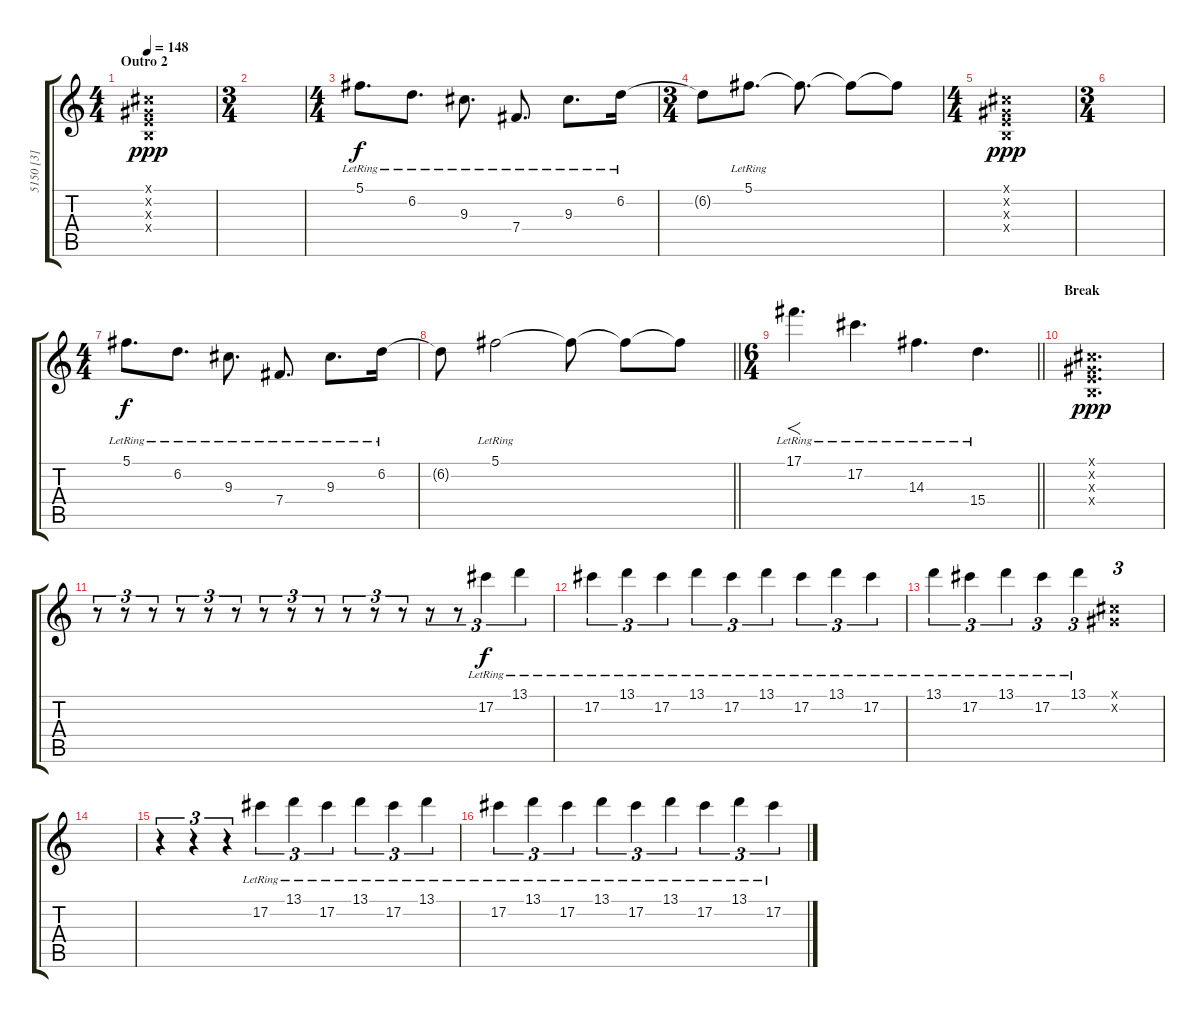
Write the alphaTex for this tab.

\track ("5150 [3]" "5150 [3]") {instrument overdrivenguitar}
\staff {score tabs}
\tuning (Db4 Ab3 E3 B2 Gb2 B1) {hide}
\ts (4 4)
\section ("" "Outro 2")
\tempo 148
\clef g2
\ks c
(0.1{x} 0.2{x} 0.3{x} 0.4{x}).1{dy ppp} |
\ts (3 4)
|
\ts (4 4)
5.1{lr}.8{d dy f volume 13} 6.2{lr}.8{d} 9.3{lr}.8{d} 7.4{lr}.8{d} 9.3{lr}.8{d} 6.2{lr}.16 |
\ts (3 4)
6.2{t}.8 5.1{lr}.8{d} 5.1{t}.8{d} 5.1{t}.8 5.1{t}.8 |
\ts (4 4)
(0.1{x} 0.2{x} 0.3{x} 0.4{x}).1{dy ppp} |
\ts (3 4)
|
\ts (4 4)
5.1{lr}.8{d dy f} 6.2{lr}.8{d} 9.3{lr}.8{d} 7.4{lr}.8{d} 9.3{lr}.8{d} 6.2{lr}.16 |
\barLineRight lightlight
6.2{t}.8 5.1{lr}.2 5.1{t}.8 5.1{t}.8 5.1{t}.8 |
\ts (6 4)
\barLineRight lightlight
17.1{lr}.4{f d} 17.2{lr}.4{d} 14.3{lr}.4{d} 15.4{lr}.4{d} |
\section ("" "Break ")
(0.1{x} 0.2{x} 0.3{x} 0.4{x}).1{d dy ppp} |
r.8{tu (3 2)} r.8{tu (3 2)} r.8{tu (3 2)} r.8{tu (3 2)} r.8{tu (3 2)} r.8{tu (3 2)} r.8{tu (3 2)} r.8{tu (3 2)} r.8{tu (3 2)} r.8{tu (3 2)} r.8{tu (3 2)} r.8{tu (3 2)} r.8{tu (3 2)} r.8{tu (3 2)} 17.2{lr}.4{tu (3 2) dy f} 13.1{lr}.4{tu (3 2)} |
17.2{lr}.4{tu (3 2)} 13.1{lr}.4{tu (3 2)} 17.2{lr}.4{tu (3 2)} 13.1{lr}.4{tu (3 2)} 17.2{lr}.4{tu (3 2)} 13.1{lr}.4{tu (3 2)} 17.2{lr}.4{tu (3 2)} 13.1{lr}.4{tu (3 2)} 17.2{lr}.4{tu (3 2)} |
13.1{lr}.4{tu (3 2)} 17.2{lr}.4{tu (3 2)} 13.1{lr}.4{tu (3 2)} 17.2{lr}.4{tu (3 2)} 13.1{lr}.4{tu (3 2)} (0.1{x} 0.2{x}).1{tu (3 2)} |
|
r.4{tu (3 2)} r.4{tu (3 2)} r.4{tu (3 2)} 17.2{lr}.4{tu (3 2)} 13.1{lr}.4{tu (3 2)} 17.2{lr}.4{tu (3 2)} 13.1{lr}.4{tu (3 2)} 17.2{lr}.4{tu (3 2)} 13.1{lr}.4{tu (3 2)} |
17.2{lr}.4{tu (3 2)} 13.1{lr}.4{tu (3 2)} 17.2{lr}.4{tu (3 2)} 13.1{lr}.4{tu (3 2)} 17.2{lr}.4{tu (3 2)} 13.1{lr}.4{tu (3 2)} 17.2{lr}.4{tu (3 2)} 13.1{lr}.4{tu (3 2)} 17.2{lr}.4{tu (3 2)}
